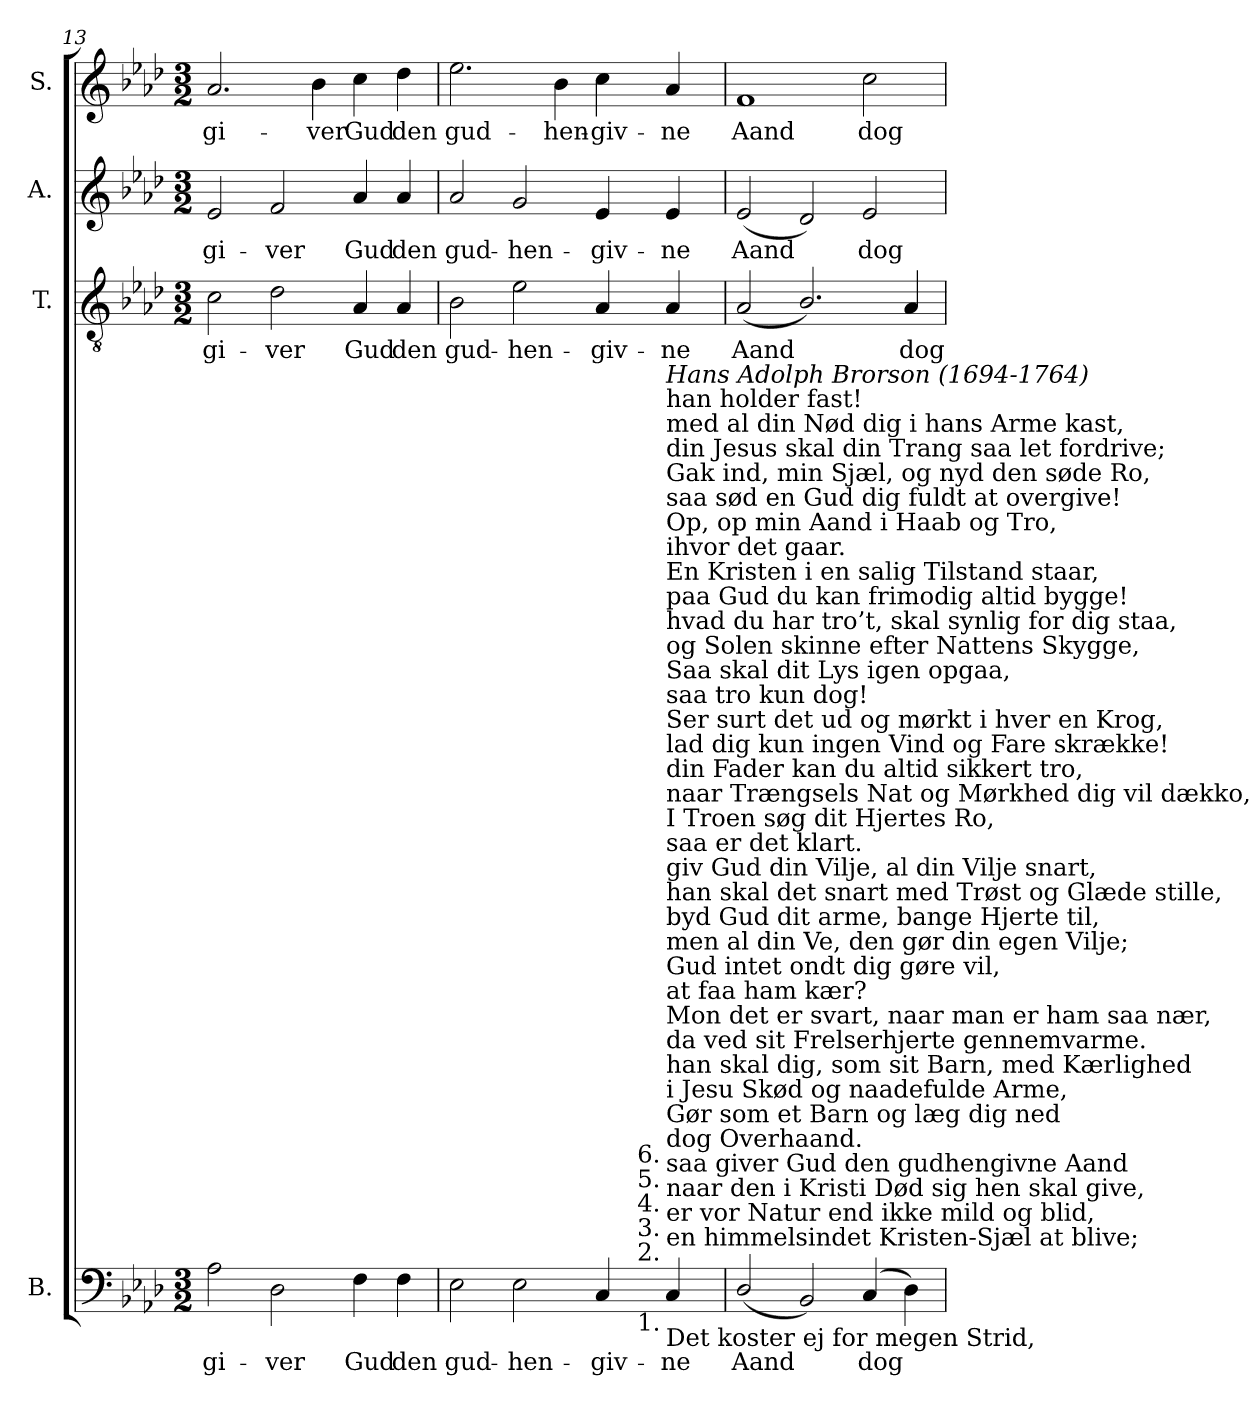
**kern	**text	**kern	**text	**kern	**text	**kern	**text
*part4	*part4	*part3	*part3	*part2	*part2	*part1	*part1
*staff4	*staff4	*staff3	*staff3	*staff2	*staff2	*staff1	*staff1
*I"B.	*	*I"T.	*	*I"A.	*	*I"S.	*
*I'B.	*	*I'T.	*	*I'A.	*	*I'S.	*
*clefF4	*	*clefGv2	*	*clefG2	*	*clefG2	*
*	*	*ITrd7c12	*	*	*	*	*
*k[b-e-a-d-]	*	*k[b-e-a-d-]	*	*k[b-e-a-d-]	*	*k[b-e-a-d-]	*
*A-:	*	*A-:	*	*A-:	*	*A-:	*
*M3/2	*	*M3/2	*	*M3/2	*	*M3/2	*
=13	=13	=13	=13	=13	=13	=13	=13
!	!LO:LY:b:color=#000000	!	!	!	!	!	!
!	!	!	!LO:LY:b:color=#000000	!	!	!	!
!	!	!	!	!	!LO:LY:b:color=#000000	!	!
!	!	!	!	!	!	!	!LO:LY:b:color=#000000
2A-i\	gi-	2Ci\	gi-	2e-i/	gi-	2.a-i/	gi-
!	!LO:LY:b:color=#000000	!	!	!	!	!	!
!	!	!	!LO:LY:b:color=#000000	!	!	!	!
!	!	!	!	!	!LO:LY:b:color=#000000	!	!
2D-i\	-ver	2D-i\	-ver	2fi/	-ver	.	.
!	!	!	!	!	!	!	!LO:LY:b:color=#000000
.	.	.	.	.	.	4b-i\	-ver
!	!LO:LY:b:color=#000000	!	!	!	!	!	!
!	!	!	!LO:LY:b:color=#000000	!	!	!	!
!	!	!	!	!	!LO:LY:b:color=#000000	!	!
!	!	!	!	!	!	!	!LO:LY:b:color=#000000
4Fi\	Gud	4AA-i/	Gud	4a-i/	Gud	4cci\	Gud
!	!LO:LY:b:color=#000000	!	!	!	!	!	!
!	!	!	!LO:LY:b:color=#000000	!	!	!	!
!	!	!	!	!	!LO:LY:b:color=#000000	!	!
!	!	!	!	!	!	!	!LO:LY:b:color=#000000
4Fi\	den	4AA-i/	den	4a-i/	den	4dd-i\	den
!!LO:PB:g=z
=14	=14	=14	=14	=14	=14	=14	=14
!	!LO:LY:b:color=#000000	!	!	!	!	!	!
!	!	!	!LO:LY:b:color=#000000	!	!	!	!
!	!	!	!	!	!LO:LY:b:color=#000000	!	!
!	!	!	!	!	!	!	!LO:LY:b:color=#000000
*^	*	*	*	*	*	*	*
2E-i\	1ryy	gud-	2BB-i\	gud-	2a-i/	gud-	2.ee-i\	gud-
!	!	!LO:LY:b:color=#000000	!	!	!	!	!	!
!	!	!	!	!LO:LY:b:color=#000000	!	!	!	!
!	!	!	!	!	!	!LO:LY:b:color=#000000	!	!
2E-i\	.	-hen-	2E-i\	-hen-	2gi/	-hen-	.	.
!	!	!	!	!	!	!	!	!LO:LY:b:color=#000000
.	.	.	.	.	.	.	4b-i\	-hen-
!	!	!LO:LY:b:color=#000000	!	!	!	!	!	!
!	!	!	!	!LO:LY:b:color=#000000	!	!	!	!
!	!	!	!	!	!	!LO:LY:b:color=#000000	!	!
!	!	!	!	!	!	!	!	!LO:LY:b:color=#000000
4Ci/	16ryy	-giv-	4AA-i/	-giv-	4e-i/	-giv-	4cci\	-giv-
.	32ryy	.	.	.	.	.	.	.
.	64ryy	.	.	.	.	.	.	.
.	256.ryy	.	.	.	.	.	.	.
!	!LO:TX:b:t=1.	!	!	!	!	!	!	!
!	!LO:TX:t=2.	!	!	!	!	!	!	!
!	!LO:TX:t=3.	!	!	!	!	!	!	!
!	!LO:TX:t=4.	!	!	!	!	!	!	!
!	!LO:TX:t=5.	!	!	!	!	!	!	!
!	!LO:TX:t=6.	!	!	!	!	!	!	!
.	4ryy	.	.	.	.	.	.	.
!	!	!LO:LY:b:color=#000000	!	!	!	!	!	!
!	!	!	!	!LO:LY:b:color=#000000	!	!	!	!
!	!	!	!	!	!	!LO:LY:b:color=#000000	!	!
!LO:TX:b:t=Det koster ej for megen Strid,	!	!	!	!	!	!	!	!
!LO:TX:t=en himmelsindet Kristen-Sjæl at blive;	!	!	!	!	!	!	!	!
!LO:TX:t=er vor Natur end ikke mild og blid,	!	!	!	!	!	!	!	!
!LO:TX:t=naar den i Kristi Død sig hen skal give,	!	!	!	!	!	!	!	!
!LO:TX:t=saa giver Gud den gudhengivne Aand	!	!	!	!	!	!	!	!
!LO:TX:t=dog Overhaand.	!	!	!	!	!	!	!	!
!LO:TX:t=Gør som et Barn og læg dig ned	!	!	!	!	!	!	!	!
!LO:TX:t=i Jesu Skød og naadefulde Arme,	!	!	!	!	!	!	!	!
!LO:TX:t=han skal dig, som sit Barn, med Kærlighed	!	!	!	!	!	!	!	!
!LO:TX:t=da ved sit Frelserhjerte gennemvarme.	!	!	!	!	!	!	!	!
!LO:TX:t=Mon det er svart, naar man er ham saa nær,	!	!	!	!	!	!	!	!
!LO:TX:t=at faa ham kær?	!	!	!	!	!	!	!	!
!LO:TX:t=Gud intet ondt dig gøre vil,	!	!	!	!	!	!	!	!
!LO:TX:t=men al din Ve, den gør din egen Vilje;	!	!	!	!	!	!	!	!
!LO:TX:t=byd Gud dit arme, bange Hjerte til,	!	!	!	!	!	!	!	!
!LO:TX:t=han skal det snart med Trøst og Glæde stille,	!	!	!	!	!	!	!	!
!LO:TX:t=giv Gud din Vilje, al din Vilje snart,	!	!	!	!	!	!	!	!
!LO:TX:t=saa er det klart.	!	!	!	!	!	!	!	!
!LO:TX:t=I Troen søg dit Hjertes Ro,	!	!	!	!	!	!	!	!
!LO:TX:t=naar Trængsels Nat og Mørkhed dig vil dækko,	!	!	!	!	!	!	!	!
!LO:TX:t=din Fader kan du altid sikkert tro,	!	!	!	!	!	!	!	!
!LO:TX:t=lad dig kun ingen Vind og Fare skrække!	!	!	!	!	!	!	!	!
!LO:TX:t=Ser surt det ud og mørkt i hver en Krog,	!	!	!	!	!	!	!	!
!LO:TX:t=saa tro kun dog!	!	!	!	!	!	!	!	!
!LO:TX:t=Saa skal dit Lys igen opgaa,	!	!	!	!	!	!	!	!
!LO:TX:t=og Solen skinne efter Nattens Skygge,	!	!	!	!	!	!	!	!
!LO:TX:t=hvad du har tro’t, skal synlig for dig staa,	!	!	!	!	!	!	!	!
!LO:TX:t=paa Gud du kan frimodig altid bygge!	!	!	!	!	!	!	!	!
!LO:TX:t=En Kristen i en salig Tilstand staar,	!	!	!	!	!	!	!	!
!LO:TX:t=ihvor det gaar.	!	!	!	!	!	!	!	!
!LO:TX:t=Op, op min Aand i Haab og Tro,	!	!	!	!	!	!	!	!
!LO:TX:t=saa sød en Gud dig fuldt at overgive!	!	!	!	!	!	!	!	!
!LO:TX:t=Gak ind, min Sjæl, og nyd den søde Ro,	!	!	!	!	!	!	!	!
!LO:TX:t=din Jesus skal din Trang saa let fordrive;	!	!	!	!	!	!	!	!
!LO:TX:t=med al din Nød dig i hans Arme kast,	!	!	!	!	!	!	!	!
!LO:TX:t=han holder fast!	!	!	!	!	!	!	!	!
!LO:TX:i:t=Hans Adolph Brorson (1694-1764)	!	!	!	!	!	!	!	!
!	!	!	!	!	!	!	!	!LO:LY:b:color=#000000
4Ci/	.	-ne	4AA-i/	-ne	4e-i/	-ne	4a-i/	-ne
.	8ryy	.	.	.	.	.	.	.
.	128ryy	.	.	.	.	.	.	.
.	512ryy	.	.	.	.	.	.	.
*v	*v	*	*	*	*	*	*	*
=15	=15	=15	=15	=15	=15	=15	=15
*^	*	*	*	*	*	*	*
!	!	!LO:LY:b:color=#000000	!	!	!	!	!	!
*v	*v	*	*	*	*	*	*	*
*^	*	*	*	*	*	*	*
!	!	!	!	!LO:LY:b:color=#000000	!	!	!	!
*v	*v	*	*	*	*	*	*	*
*^	*	*	*	*	*	*	*
!	!	!	!	!	!	!LO:LY:b:color=#000000	!	!
*v	*v	*	*	*	*	*	*	*
*^	*	*	*	*	*	*	*
!	!	!	!	!	!	!	!	!LO:LY:b:color=#000000
*v	*v	*	*	*	*	*	*	*
(2D-i/	Aand	(2AA-i/	Aand	(2e-i/	Aand	1fi	Aand
2BB-i/)	.	2.BB-i/)	.	2d-i/)	.	.	.
!	!LO:LY:b:color=#000000	!	!	!	!	!	!
!	!	!	!	!	!LO:LY:b:color=#000000	!	!
!	!	!	!	!	!	!	!LO:LY:b:color=#000000
(4Ci/	dog	.	.	2e-i/	dog	2cci\	dog
!	!	!	!LO:LY:b:color=#000000	!	!	!	!
4D-i\)	.	4AA-i/	dog	.	.	.	.
=	=	=	=	=	=	=	=
*-	*-	*-	*-	*-	*-	*-	*-
